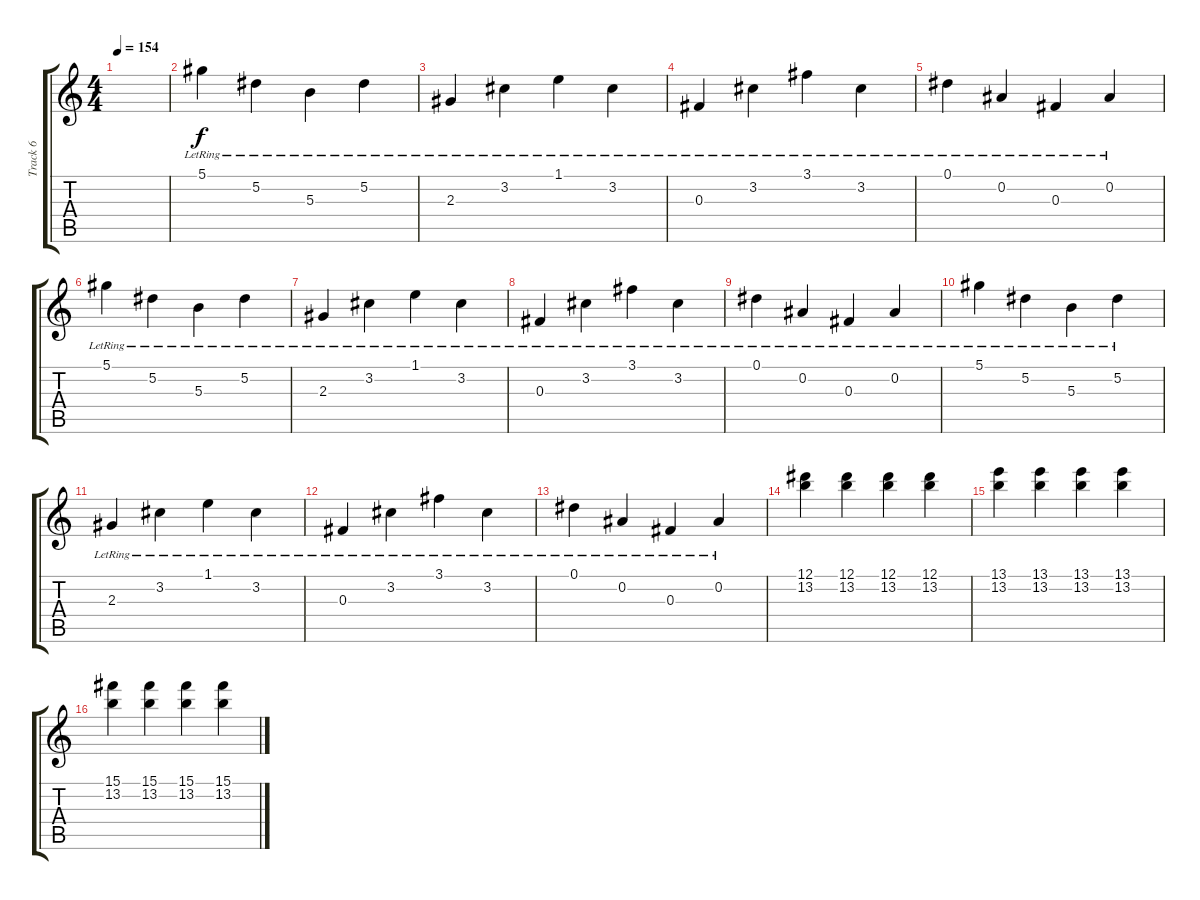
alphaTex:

\track ("Track 6" "Track 6") {instrument overdrivenguitar}
\staff {score tabs}
\tuning (Eb4 Bb3 Gb3 Db3 Ab2 Eb2) {hide}
\ts (4 4)
\tempo 154
\clef g2
\ks c
|
5.1{lr}.4 5.2{lr}.4 5.3{lr}.4 5.2{lr}.4 |
2.3{lr}.4 3.2{lr}.4 1.1{lr}.4 3.2{lr}.4 |
0.3{lr}.4 3.2{lr}.4 3.1{lr}.4 3.2{lr}.4 |
0.1{lr}.4 0.2{lr}.4 0.3{lr}.4 0.2{lr}.4 |
5.1{lr}.4 5.2{lr}.4 5.3{lr}.4 5.2{lr}.4 |
2.3{lr}.4 3.2{lr}.4 1.1{lr}.4 3.2{lr}.4 |
0.3{lr}.4 3.2{lr}.4 3.1{lr}.4 3.2{lr}.4 |
0.1{lr}.4 0.2{lr}.4 0.3{lr}.4 0.2{lr}.4 |
5.1{lr}.4 5.2{lr}.4 5.3{lr}.4 5.2{lr}.4 |
2.3{lr}.4 3.2{lr}.4 1.1{lr}.4 3.2{lr}.4 |
0.3{lr}.4 3.2{lr}.4 3.1{lr}.4 3.2{lr}.4 |
0.1{lr}.4 0.2{lr}.4 0.3{lr}.4 0.2{lr}.4 |
(12.1 13.2).4 (12.1 13.2).4 (12.1 13.2).4 (12.1 13.2).4 |
(13.1 13.2).4 (13.1 13.2).4 (13.1 13.2).4 (13.1 13.2).4 |
(15.1 13.2).4 (15.1 13.2).4 (15.1 13.2).4 (15.1 13.2).4
